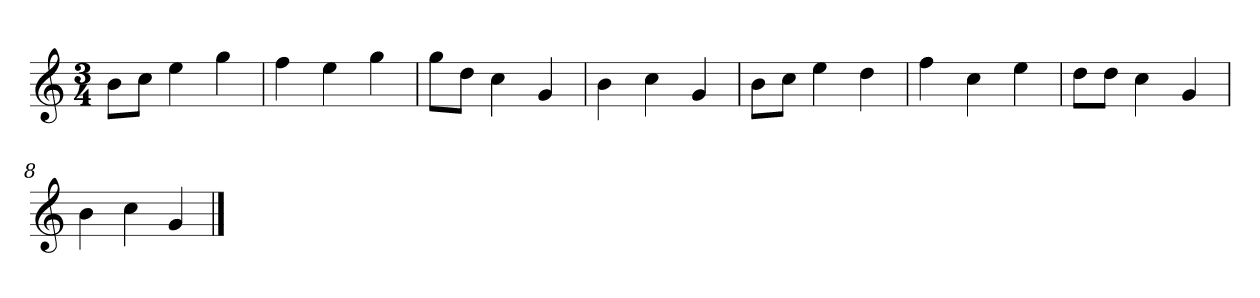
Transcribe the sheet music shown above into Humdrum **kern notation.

**kern
*part1
*staff1
*clefG2
*k[]
*C:
*M3/4
=
8b\L
8cc\J
4ee
4gg
=2
4ff
4ee
4gg
=3
8gg\L
8dd\J
4cc
4g
=4
4b
4cc
4g
=5y
8b\L
8cc\J
4ee
4dd
=6
4ff
4cc
4ee
=7
8dd\L
8dd\J
4cc
4g
=8
4b
4cc
4g
==
*-
